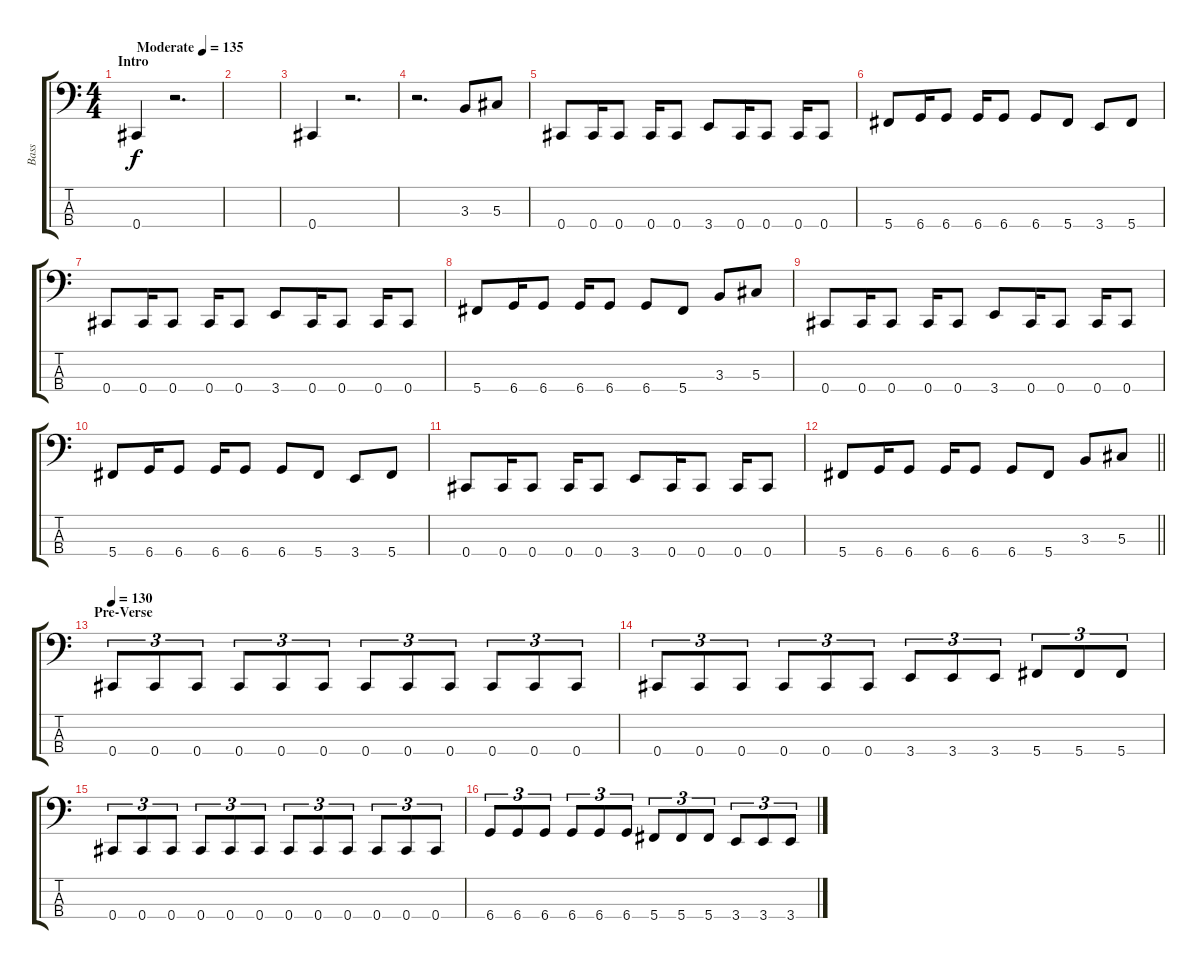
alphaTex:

\track ("Bass" "Bass") {instrument electricbassfinger}
\staff {score tabs}
\tuning (Gb2 Db2 Ab1 Db1) {hide}
\ts (4 4)
\section ("" "Intro")
\tempo (135 "Moderate")
\clef f4
\ks c
0.4.4{dy f instrument electricbassfinger} r.2{d} |
|
0.4.4 r.2{d} |
r.2{d} 3.3.8 5.3.8 |
0.4.8 0.4.16 0.4.8 0.4.16 0.4.8 3.4.8 0.4.16 0.4.8 0.4.16 0.4.8 |
5.4.8 6.4.16 6.4.8 6.4.16 6.4.8 6.4.8 5.4.8 3.4.8 5.4.8 |
0.4.8 0.4.16 0.4.8 0.4.16 0.4.8 3.4.8 0.4.16 0.4.8 0.4.16 0.4.8 |
5.4.8 6.4.16 6.4.8 6.4.16 6.4.8 6.4.8 5.4.8 3.3.8 5.3.8 |
0.4.8 0.4.16 0.4.8 0.4.16 0.4.8 3.4.8 0.4.16 0.4.8 0.4.16 0.4.8 |
5.4.8 6.4.16 6.4.8 6.4.16 6.4.8 6.4.8 5.4.8 3.4.8 5.4.8 |
0.4.8 0.4.16 0.4.8 0.4.16 0.4.8 3.4.8 0.4.16 0.4.8 0.4.16 0.4.8 |
\barLineRight lightlight
5.4.8 6.4.16 6.4.8 6.4.16 6.4.8 6.4.8 5.4.8 3.3.8 5.3.8 |
\section ("" "Pre-Verse")
\tempo 130
0.4.8{tu (3 2)} 0.4.8{tu (3 2)} 0.4.8{tu (3 2)} 0.4.8{tu (3 2)} 0.4.8{tu (3 2)} 0.4.8{tu (3 2)} 0.4.8{tu (3 2)} 0.4.8{tu (3 2)} 0.4.8{tu (3 2)} 0.4.8{tu (3 2)} 0.4.8{tu (3 2)} 0.4.8{tu (3 2)} |
0.4.8{tu (3 2)} 0.4.8{tu (3 2)} 0.4.8{tu (3 2)} 0.4.8{tu (3 2)} 0.4.8{tu (3 2)} 0.4.8{tu (3 2)} 3.4.8{tu (3 2)} 3.4.8{tu (3 2)} 3.4.8{tu (3 2)} 5.4.8{tu (3 2)} 5.4.8{tu (3 2)} 5.4.8{tu (3 2)} |
0.4.8{tu (3 2)} 0.4.8{tu (3 2)} 0.4.8{tu (3 2)} 0.4.8{tu (3 2)} 0.4.8{tu (3 2)} 0.4.8{tu (3 2)} 0.4.8{tu (3 2)} 0.4.8{tu (3 2)} 0.4.8{tu (3 2)} 0.4.8{tu (3 2)} 0.4.8{tu (3 2)} 0.4.8{tu (3 2)} |
6.4.8{tu (3 2)} 6.4.8{tu (3 2)} 6.4.8{tu (3 2)} 6.4.8{tu (3 2)} 6.4.8{tu (3 2)} 6.4.8{tu (3 2)} 5.4.8{tu (3 2)} 5.4.8{tu (3 2)} 5.4.8{tu (3 2)} 3.4.8{tu (3 2)} 3.4.8{tu (3 2)} 3.4.8{tu (3 2)}
